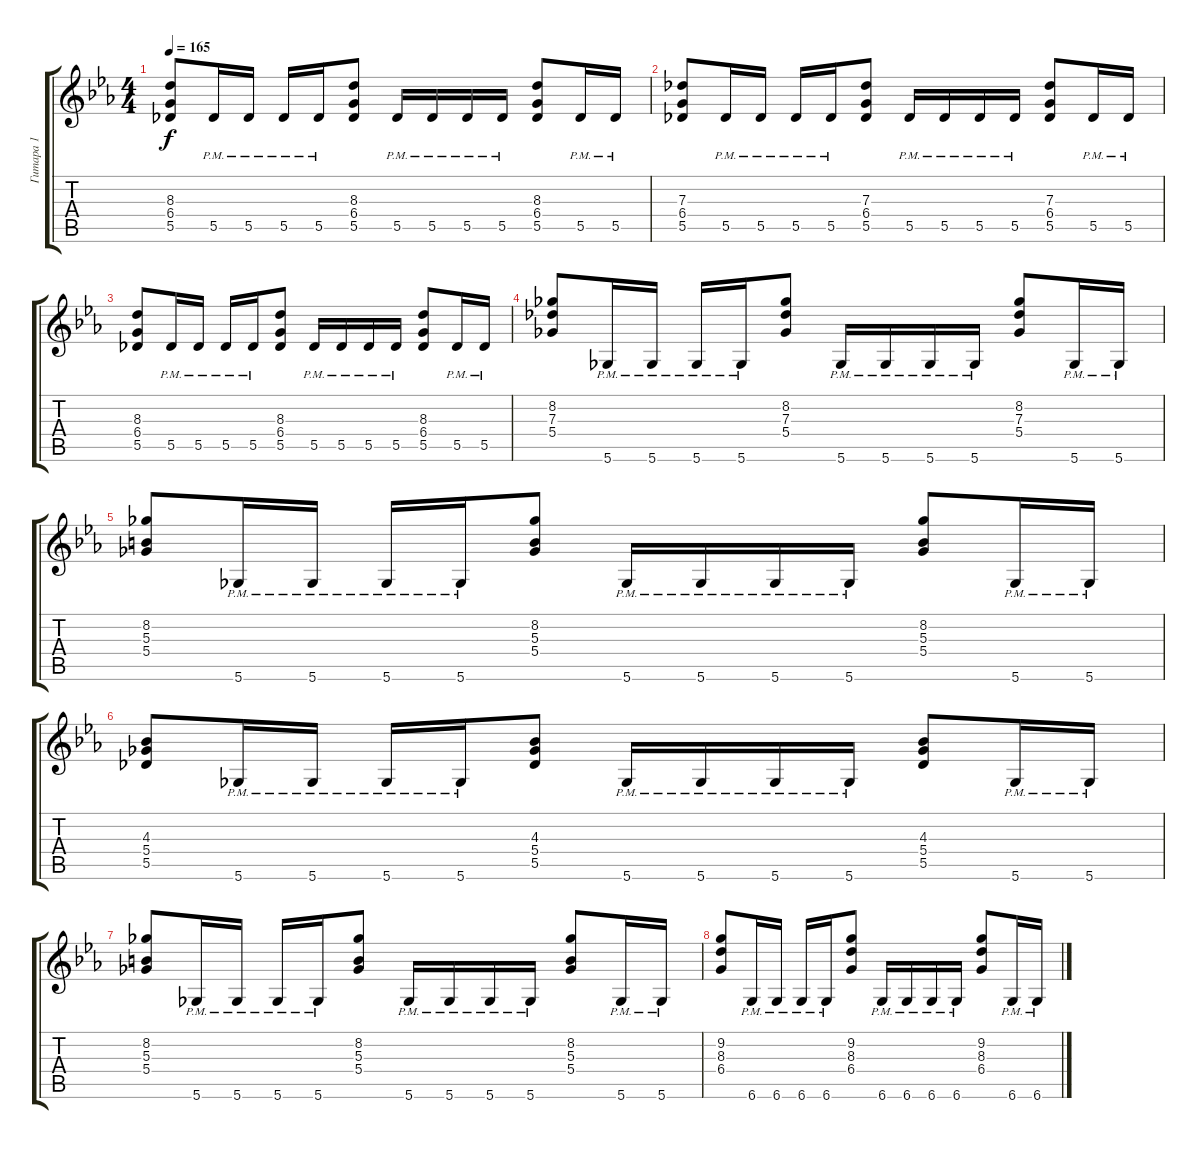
\track ("Гитара 1" "Гитара 1") {instrument distortionguitar}
\staff {score tabs}
\tuning (Eb4 Bb3 Gb3 Db3 Ab2 Db2) {hide}
\ts (4 4)
\tempo 165
\clef g2
\ks cminor
(8.3 6.4 5.5).8{dy f} 5.5{pm}.16 5.5{pm}.16 5.5{pm}.16 5.5{pm}.16 (8.3 6.4 5.5).8 5.5{pm}.16 5.5{pm}.16 5.5{pm}.16 5.5{pm}.16 (8.3 6.4 5.5).8 5.5{pm}.16 5.5{pm}.16 |
(7.3 6.4 5.5).8 5.5{pm}.16 5.5{pm}.16 5.5{pm}.16 5.5{pm}.16 (7.3 6.4 5.5).8 5.5{pm}.16 5.5{pm}.16 5.5{pm}.16 5.5{pm}.16 (7.3 6.4 5.5).8 5.5{pm}.16 5.5{pm}.16 |
(8.3 6.4 5.5).8 5.5{pm}.16 5.5{pm}.16 5.5{pm}.16 5.5{pm}.16 (8.3 6.4 5.5).8 5.5{pm}.16 5.5{pm}.16 5.5{pm}.16 5.5{pm}.16 (8.3 6.4 5.5).8 5.5{pm}.16 5.5{pm}.16 |
(8.2 7.3 5.4).8 5.6{pm}.16 5.6{pm}.16 5.6{pm}.16 5.6{pm}.16 (8.2 7.3 5.4).8 5.6{pm}.16 5.6{pm}.16 5.6{pm}.16 5.6{pm}.16 (8.2 7.3 5.4).8 5.6{pm}.16 5.6{pm}.16 |
(8.2 5.3 5.4).8 5.6{pm}.16 5.6{pm}.16 5.6{pm}.16 5.6{pm}.16 (8.2 5.3 5.4).8 5.6{pm}.16 5.6{pm}.16 5.6{pm}.16 5.6{pm}.16 (8.2 5.3 5.4).8 5.6{pm}.16 5.6{pm}.16 |
(4.3 5.4 5.5).8 5.6{pm}.16 5.6{pm}.16 5.6{pm}.16 5.6{pm}.16 (4.3 5.4 5.5).8 5.6{pm}.16 5.6{pm}.16 5.6{pm}.16 5.6{pm}.16 (4.3 5.4 5.5).8 5.6{pm}.16 5.6{pm}.16 |
(8.2 5.3 5.4).8 5.6{pm}.16 5.6{pm}.16 5.6{pm}.16 5.6{pm}.16 (8.2 5.3 5.4).8 5.6{pm}.16 5.6{pm}.16 5.6{pm}.16 5.6{pm}.16 (8.2 5.3 5.4).8 5.6{pm}.16 5.6{pm}.16 |
(9.2 8.3 6.4).8 6.6{pm}.16 6.6{pm}.16 6.6{pm}.16 6.6{pm}.16 (9.2 8.3 6.4).8 6.6{pm}.16 6.6{pm}.16 6.6{pm}.16 6.6{pm}.16 (9.2 8.3 6.4).8 6.6{pm}.16 6.6{pm}.16
